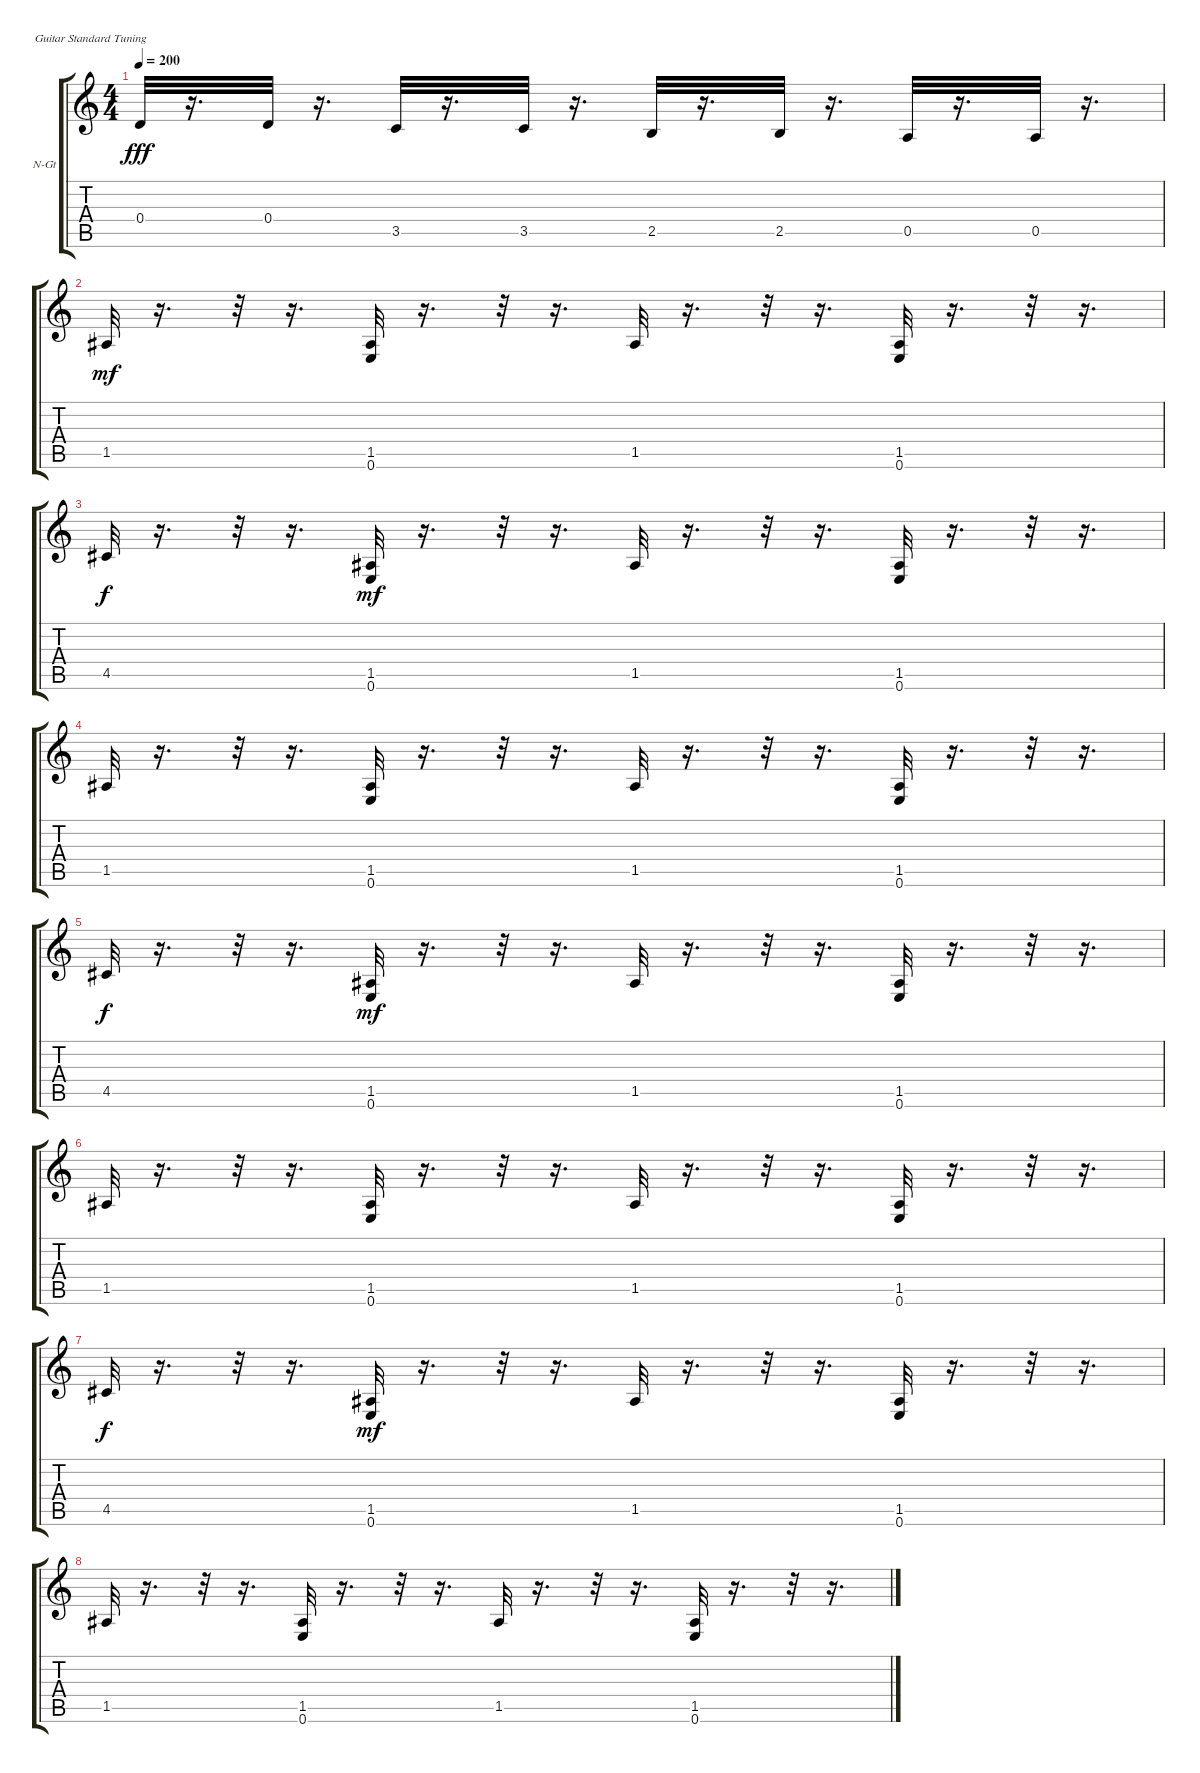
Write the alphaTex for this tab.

\bracketExtendMode groupsimilarinstruments
\firstSystemTrackNameOrientation horizontal
\otherSystemsTrackNameOrientation horizontal
\track ("Акустика" "N-Gt") {instrument acousticguitarnylon}
\staff {score tabs}
\tuning (E4 B3 G3 D3 A2 E2)
\ts (4 4)
\tempo 200
\clef g2
\ks c
0.4.32{dy fff} r.16{d} 0.4.32 r.16{d} 3.5.32 r.16{d} 3.5.32 r.16{d} 2.5.32 r.16{d} 2.5.32 r.16{d} 0.5.32 r.16{d} 0.5.32 r.16{d} |
1.5.32{dy mf} r.16{d} r.32 r.16{d} (1.5 0.6).32 r.16{d} r.32 r.16{d} 1.5.32 r.16{d} r.32 r.16{d} (1.5 0.6).32 r.16{d} r.32 r.16{d} |
4.5.32{dy f} r.16{d} r.32 r.16{d} (1.5 0.6).32{dy mf} r.16{d} r.32 r.16{d} 1.5.32 r.16{d} r.32 r.16{d} (1.5 0.6).32 r.16{d} r.32 r.16{d} |
1.5.32 r.16{d} r.32 r.16{d} (1.5 0.6).32 r.16{d} r.32 r.16{d} 1.5.32 r.16{d} r.32 r.16{d} (1.5 0.6).32 r.16{d} r.32 r.16{d} |
4.5.32{dy f} r.16{d} r.32 r.16{d} (1.5 0.6).32{dy mf} r.16{d} r.32 r.16{d} 1.5.32 r.16{d} r.32 r.16{d} (1.5 0.6).32 r.16{d} r.32 r.16{d} |
1.5.32 r.16{d} r.32 r.16{d} (1.5 0.6).32 r.16{d} r.32 r.16{d} 1.5.32 r.16{d} r.32 r.16{d} (1.5 0.6).32 r.16{d} r.32 r.16{d} |
4.5.32{dy f} r.16{d} r.32 r.16{d} (1.5 0.6).32{dy mf} r.16{d} r.32 r.16{d} 1.5.32 r.16{d} r.32 r.16{d} (1.5 0.6).32 r.16{d} r.32 r.16{d} |
1.5.32 r.16{d} r.32 r.16{d} (1.5 0.6).32 r.16{d} r.32 r.16{d} 1.5.32 r.16{d} r.32 r.16{d} (1.5 0.6).32 r.16{d} r.32 r.16{d}
